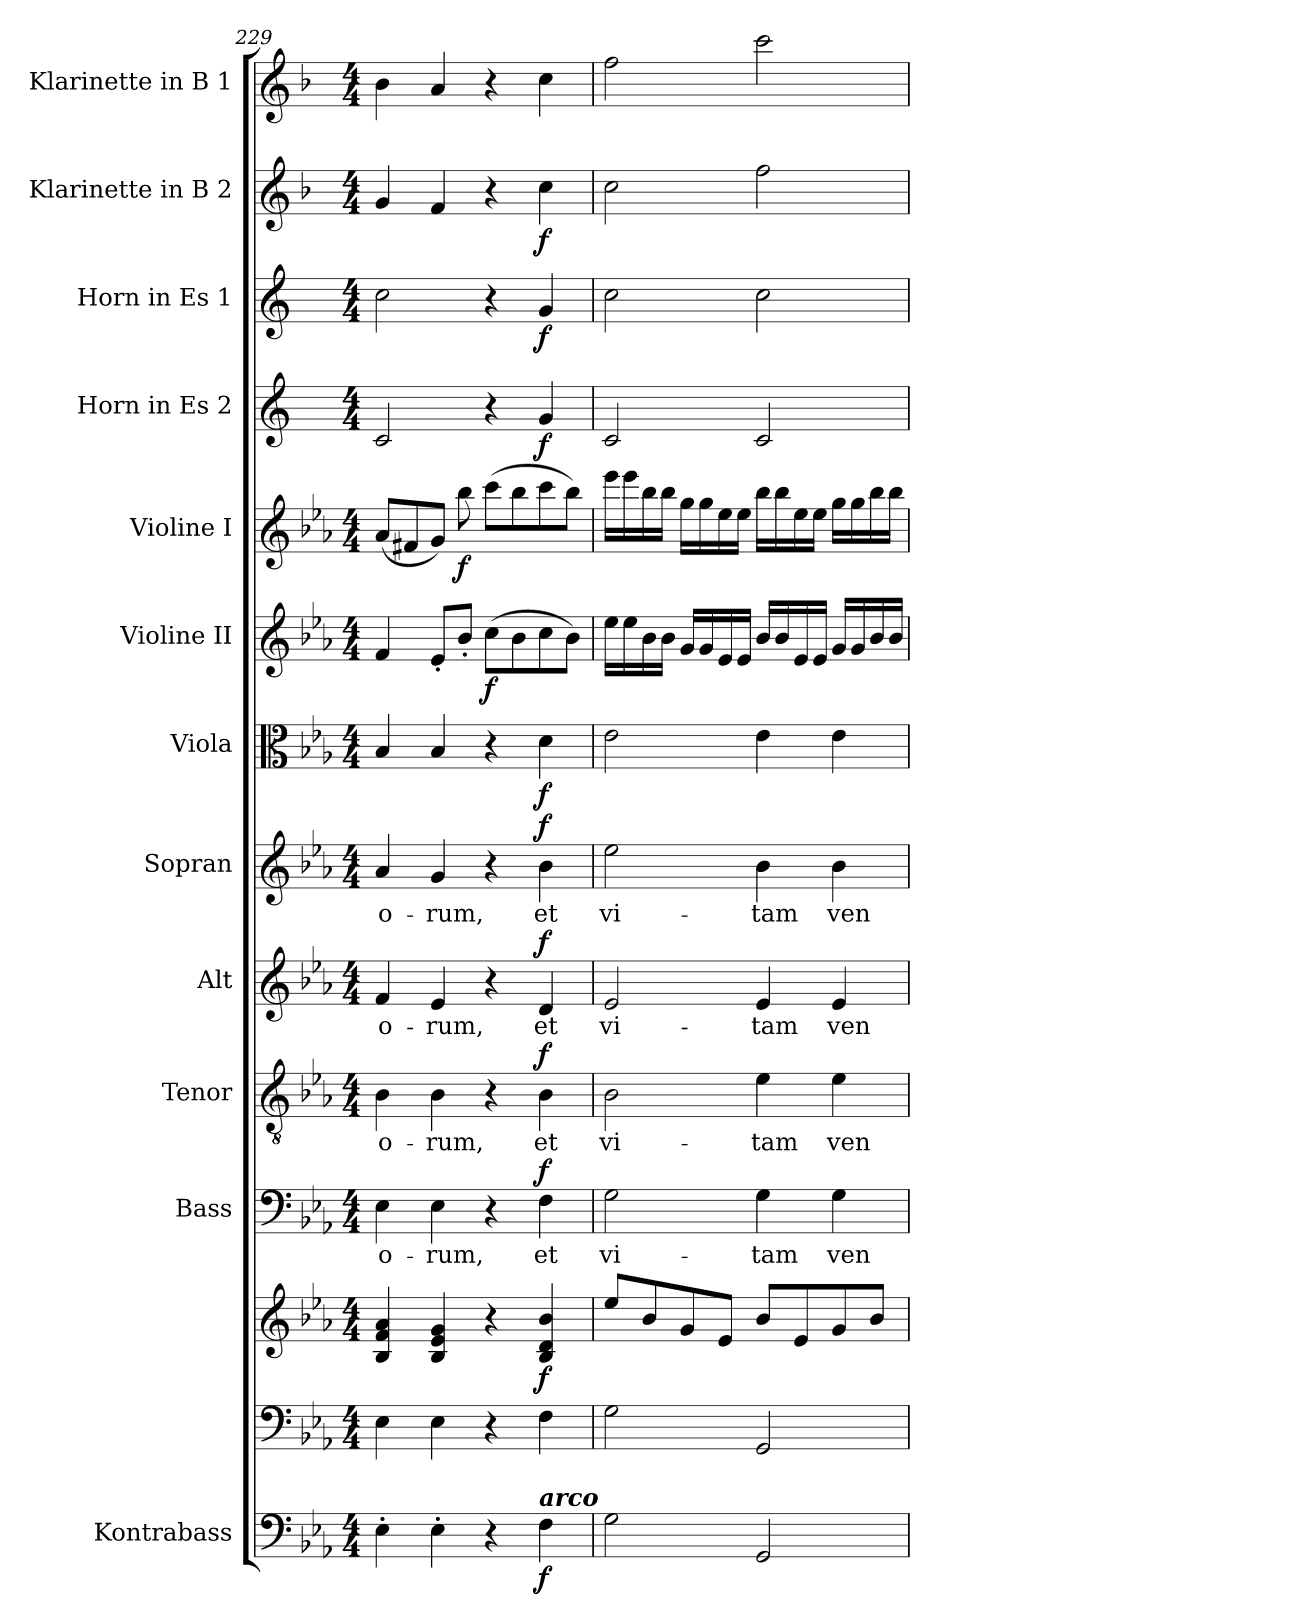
**kern	**dynam	**kern	**kern	**dynam	**kern	**text	**dynam	**kern	**text	**dynam	**kern	**text	**dynam	**kern	**text	**dynam	**kern	**dynam	**kern	**dynam	**kern	**dynam	**kern	**dynam	**kern	**dynam	**kern	**dynam	**kern
*part13	*part13	*part12	*part12	*part12	*part11	*part11	*part11	*part10	*part10	*part10	*part9	*part9	*part9	*part8	*part8	*part8	*part7	*part7	*part6	*part6	*part5	*part5	*part4	*part4	*part3	*part3	*part2	*part2	*part1
*staff14	*staff14	*staff13	*staff12	*staff12/13	*staff11	*staff11	*staff11	*staff10	*staff10	*staff10	*staff9	*staff9	*staff9	*staff8	*staff8	*staff8	*staff7	*staff7	*staff6	*staff6	*staff5	*staff5	*staff4	*staff4	*staff3	*staff3	*staff2	*staff2	*staff1
*I"Kontrabass	*	*	*	*	*I"Bass	*	*	*I"Tenor	*	*	*I"Alt	*	*	*I"Sopran	*	*	*I"Viola	*	*I"Violine II	*	*I"Violine I	*	*I"Horn in Es 2	*	*I"Horn in Es 1	*	*I"Klarinette in B 2	*	*I"Klarinette in B 1
*I'Kb.	*	*	*	*	*I'B	*	*	*I'T	*	*	*I'A	*	*	*I'S	*	*	*I'Vla.	*	*I'Vl. II	*	*I'Vl. I	*	*I'Hrn. 2	*	*I'Hrn. 1	*	*	*	*
*clefF4	*	*clefF4	*clefG2	*	*clefF4	*	*	*clefGv2	*	*	*clefG2	*	*	*clefG2	*	*	*clefC3	*	*clefG2	*	*clefG2	*	*clefG2	*	*clefG2	*	*clefG2	*	*clefG2
*ITrd7c12	*	*	*	*	*	*	*	*	*	*	*	*	*	*	*	*	*	*	*	*	*	*	*ITrd5c9	*	*ITrd5c9	*	*ITrd1c2	*	*ITrd1c2
*k[b-e-a-]	*	*k[b-e-a-]	*k[b-e-a-]	*	*k[b-e-a-]	*	*	*k[b-e-a-]	*	*	*k[b-e-a-]	*	*	*k[b-e-a-]	*	*	*k[b-e-a-]	*	*k[b-e-a-]	*	*k[b-e-a-]	*	*k[b-e-a-]	*	*k[b-e-a-]	*	*k[b-e-a-]	*	*k[b-e-a-]
*E-:	*	*E-:	*E-:	*	*E-:	*	*	*E-:	*	*	*E-:	*	*	*E-:	*	*	*E-:	*	*E-:	*	*E-:	*	*E-:	*	*E-:	*	*E-:	*	*E-:
*M4/4	*	*M4/4	*M4/4	*	*M4/4	*	*	*M4/4	*	*	*M4/4	*	*	*M4/4	*	*	*M4/4	*	*M4/4	*	*M4/4	*	*M4/4	*	*M4/4	*	*M4/4	*	*M4/4
=229	=229	=229	=229	=229	=229	=229	=229	=229	=229	=229	=229	=229	=229	=229	=229	=229	=229	=229	=229	=229	=229	=229	=229	=229	=229	=229	=229	=229	=229
!	!	!	!	!	!	!LO:LY:b	!	!	!LO:LY:b	!	!	!LO:LY:b	!	!	!LO:LY:b	!	!	!	!	!	!	!	!	!	!	!	!	!	!
4EE-'>\	.	4E-\	4B-/ 4f/ 4a-/	.	4E-\	-o-	.	4B-\	-o-	.	4f/	-o-	.	4a-/	-o-	.	4B-/	.	4f/	.	(<8a-/L	.	2E-/	.	2e-\	.	4f/	.	4a-\
.	.	.	.	.	.	.	.	.	.	.	.	.	.	.	.	.	.	.	.	.	8f#X/	.	.	.	.	.	.	.	.
!	!	!	!	!	!	!LO:LY:b	!	!	!LO:LY:b	!	!	!LO:LY:b	!	!	!LO:LY:b	!	!	!	!	!	!	!	!	!	!	!	!	!	!
4EE-'>\	.	4E-\	4B-/ 4e-/ 4g/	.	4E-\	-rum,	.	4B-\	-rum,	.	4e-/	-rum,	.	4g/	-rum,	.	4B-/	.	8e-'</L	.	8g/J)	.	.	.	.	.	4e-/	.	4g/
!	!	!	!	!	!	!	!	!	!	!	!	!	!	!	!	!	!	!	!	!	!	!LO:DY:b	!	!	!	!	!	!	!
.	.	.	.	.	.	.	.	.	.	.	.	.	.	.	.	.	.	.	8b-'</J	.	8bb-\	f	.	.	.	.	.	.	.
!	!	!	!	!	!	!	!	!	!	!	!	!	!	!	!	!	!	!	!	!LO:DY:b	!	!	!	!	!	!	!	!	!
4r	.	4r	4r	.	4r	.	.	4r	.	.	4r	.	.	4r	.	.	4r	.	(>8cc\L	f	(>8ccc\L	.	4r	.	4r	.	4r	.	4r
.	.	.	.	.	.	.	.	.	.	.	.	.	.	.	.	.	.	.	8b-\	.	8bb-\	.	.	.	.	.	.	.	.
!LO:TX:a:Bi:t=arco	!	!	!	!	!	!	!	!	!	!	!	!	!	!	!	!	!	!	!	!	!	!	!	!	!	!	!	!	!
!	!LO:DY:b	!	!	!LO:DY:b	!	!LO:LY:b	!LO:DY:a	!	!LO:LY:b	!LO:DY:a	!	!LO:LY:b	!LO:DY:a	!	!LO:LY:b	!LO:DY:a	!	!LO:DY:b	!	!	!	!	!	!LO:DY:b	!	!LO:DY:b	!	!LO:DY:b	!
4FF\	f	4F\	4B-/ 4d/ 4b-/	f	4F\	et	f	4B-\	et	f	4d/	et	f	4b-\	et	f	4d\	f	8cc\	.	8ccc\	.	4B-/	f	4B-/	f	4b-\	f	4b-\
.	.	.	.	.	.	.	.	.	.	.	.	.	.	.	.	.	.	.	8b-\J)	.	8bb-\J)	.	.	.	.	.	.	.	.
=230	=230	=230	=230	=230	=230	=230	=230	=230	=230	=230	=230	=230	=230	=230	=230	=230	=230	=230	=230	=230	=230	=230	=230	=230	=230	=230	=230	=230	=230
!	!	!	!	!	!	!LO:LY:b	!	!	!LO:LY:b	!	!	!LO:LY:b	!	!	!LO:LY:b	!	!	!	!	!	!	!	!	!	!	!	!	!	!
2GG\	.	2G\	8ee-/L	.	2G\	vi-	.	2B-\	vi-	.	2e-/	vi-	.	2ee-\	vi-	.	2e-\	.	16ee-\LL	.	16eee-\LL	.	2E-/	.	2e-\	.	2b-\	.	2ee-\
.	.	.	.	.	.	.	.	.	.	.	.	.	.	.	.	.	.	.	16ee-\	.	16eee-\	.	.	.	.	.	.	.	.
.	.	.	8b-/	.	.	.	.	.	.	.	.	.	.	.	.	.	.	.	16b-\	.	16bb-\	.	.	.	.	.	.	.	.
.	.	.	.	.	.	.	.	.	.	.	.	.	.	.	.	.	.	.	16b-\JJ	.	16bb-\JJ	.	.	.	.	.	.	.	.
.	.	.	8g/	.	.	.	.	.	.	.	.	.	.	.	.	.	.	.	16g/LL	.	16gg\LL	.	.	.	.	.	.	.	.
.	.	.	.	.	.	.	.	.	.	.	.	.	.	.	.	.	.	.	16g/	.	16gg\	.	.	.	.	.	.	.	.
.	.	.	8e-/J	.	.	.	.	.	.	.	.	.	.	.	.	.	.	.	16e-/	.	16ee-\	.	.	.	.	.	.	.	.
.	.	.	.	.	.	.	.	.	.	.	.	.	.	.	.	.	.	.	16e-/JJ	.	16ee-\JJ	.	.	.	.	.	.	.	.
!	!	!	!	!	!	!LO:LY:b	!	!	!LO:LY:b	!	!	!LO:LY:b	!	!	!LO:LY:b	!	!	!	!	!	!	!	!	!	!	!	!	!	!
2GGG/	.	2GG/	8b-/L	.	4G\	-tam	.	4e-\	-tam	.	4e-/	-tam	.	4b-\	-tam	.	4e-\	.	16b-/LL	.	16bb-\LL	.	2E-/	.	2e-\	.	2ee-\	.	2bb-\
.	.	.	.	.	.	.	.	.	.	.	.	.	.	.	.	.	.	.	16b-/	.	16bb-\	.	.	.	.	.	.	.	.
.	.	.	8e-/	.	.	.	.	.	.	.	.	.	.	.	.	.	.	.	16e-/	.	16ee-\	.	.	.	.	.	.	.	.
.	.	.	.	.	.	.	.	.	.	.	.	.	.	.	.	.	.	.	16e-/JJ	.	16ee-\JJ	.	.	.	.	.	.	.	.
!	!	!	!	!	!	!LO:LY:b	!	!	!LO:LY:b	!	!	!LO:LY:b	!	!	!LO:LY:b	!	!	!	!	!	!	!	!	!	!	!	!	!	!
.	.	.	8g/	.	4G\	ven-	.	4e-\	ven-	.	4e-/	ven-	.	4b-\	ven-	.	4e-\	.	16g/LL	.	16gg\LL	.	.	.	.	.	.	.	.
.	.	.	.	.	.	.	.	.	.	.	.	.	.	.	.	.	.	.	16g/	.	16gg\	.	.	.	.	.	.	.	.
.	.	.	8b-/J	.	.	.	.	.	.	.	.	.	.	.	.	.	.	.	16b-/	.	16bb-\	.	.	.	.	.	.	.	.
.	.	.	.	.	.	.	.	.	.	.	.	.	.	.	.	.	.	.	16b-/JJ	.	16bb-\JJ	.	.	.	.	.	.	.	.
=	=	=	=	=	=	=	=	=	=	=	=	=	=	=	=	=	=	=	=	=	=	=	=	=	=	=	=	=	=
*-	*-	*-	*-	*-	*-	*-	*-	*-	*-	*-	*-	*-	*-	*-	*-	*-	*-	*-	*-	*-	*-	*-	*-	*-	*-	*-	*-	*-	*-
